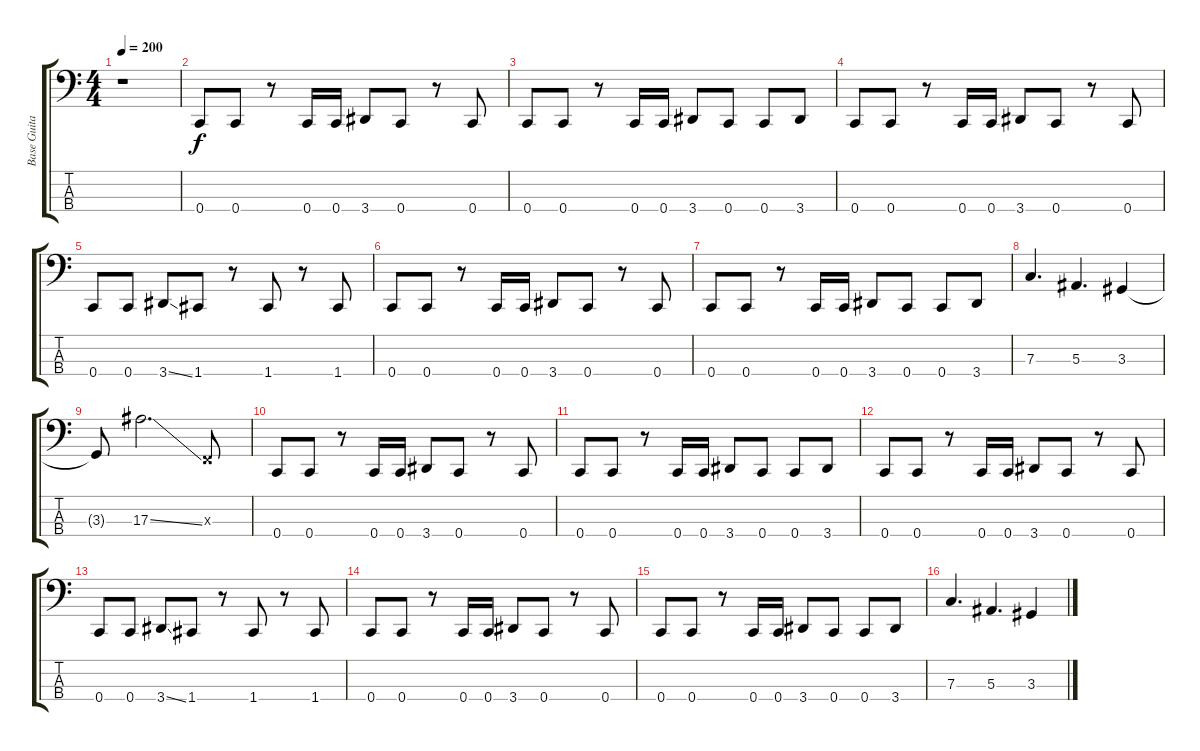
\track ("Base Guitar" "Base Guita") {instrument electricbassfinger}
\staff {score tabs}
\tuning (Eb2 Bb1 F1 C1) {hide}
\ts (4 4)
\tempo 200
\clef f4
\ks c
r.1{dy f} |
0.4.8 0.4.8 r.8 0.4.16 0.4.16 3.4.8 0.4.8 r.8 0.4.8 |
0.4.8 0.4.8 r.8 0.4.16 0.4.16 3.4.8 0.4.8 0.4.8 3.4.8 |
0.4.8 0.4.8 r.8 0.4.16 0.4.16 3.4.8 0.4.8 r.8 0.4.8 |
0.4.8 0.4.8 3.4{ss}.8 1.4.8 r.8 1.4.8 r.8 1.4.8 |
0.4.8 0.4.8 r.8 0.4.16 0.4.16 3.4.8 0.4.8 r.8 0.4.8 |
0.4.8 0.4.8 r.8 0.4.16 0.4.16 3.4.8 0.4.8 0.4.8 3.4.8 |
7.3.4{d} 5.3.4{d} 3.3.4 |
3.3{t}.8 17.3{ss}.2{d} 0.3{x}.8 |
0.4.8 0.4.8 r.8 0.4.16 0.4.16 3.4.8 0.4.8 r.8 0.4.8 |
0.4.8 0.4.8 r.8 0.4.16 0.4.16 3.4.8 0.4.8 0.4.8 3.4.8 |
0.4.8 0.4.8 r.8 0.4.16 0.4.16 3.4.8 0.4.8 r.8 0.4.8 |
0.4.8 0.4.8 3.4{ss}.8 1.4.8 r.8 1.4.8 r.8 1.4.8 |
0.4.8 0.4.8 r.8 0.4.16 0.4.16 3.4.8 0.4.8 r.8 0.4.8 |
0.4.8 0.4.8 r.8 0.4.16 0.4.16 3.4.8 0.4.8 0.4.8 3.4.8 |
7.3.4{d} 5.3.4{d} 3.3.4
